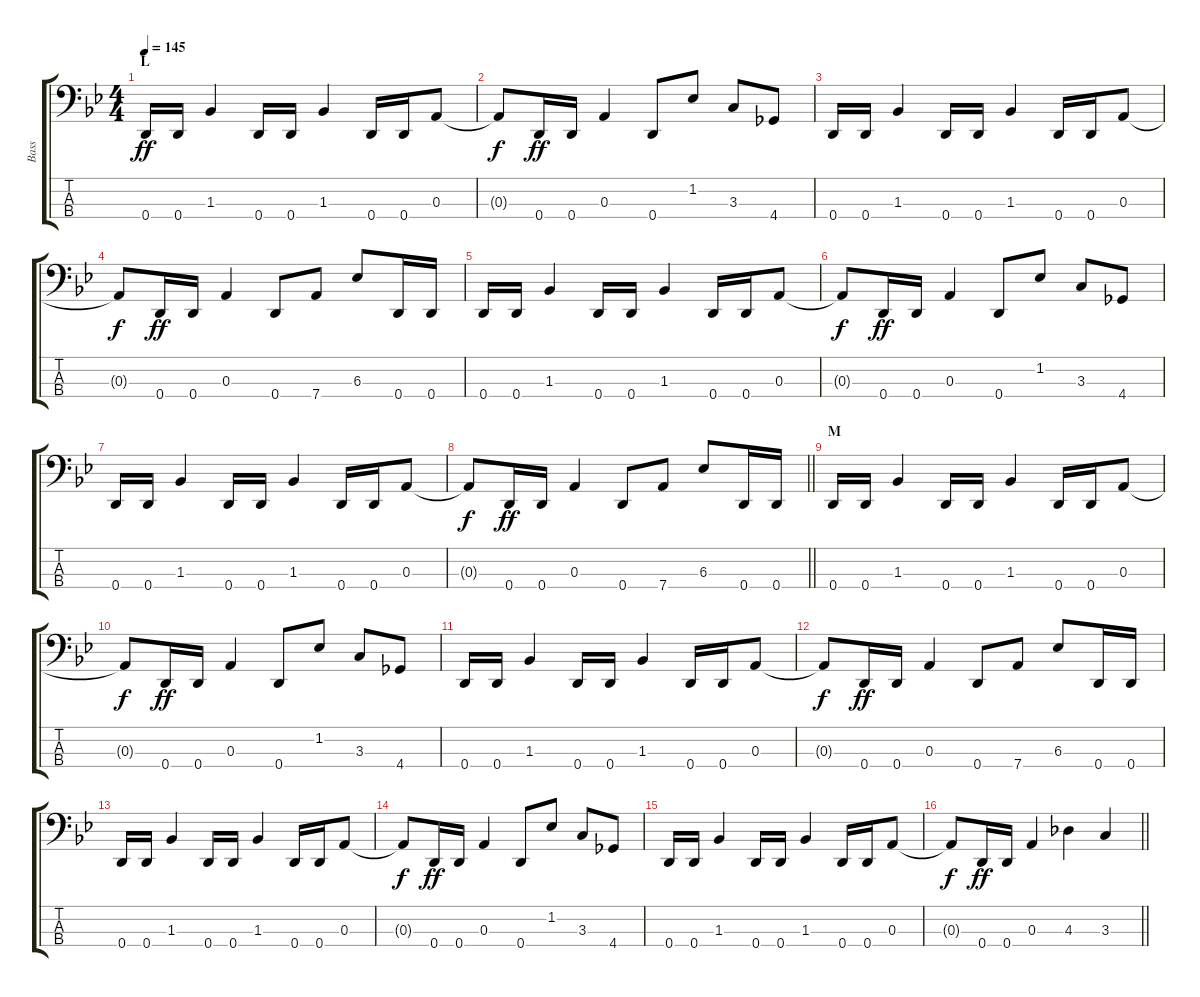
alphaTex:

\track ("Bass" "Bass") {instrument electricbasspick}
\staff {score tabs}
\tuning (G2 D2 A1 D1) {hide}
\ts (4 4)
\section ("" "L")
\tempo 145
\clef f4
\ks gminor
0.4.16{dy ff} 0.4.16 1.3.4 0.4.16 0.4.16 1.3.4 0.4.16 0.4.16 0.3.8 |
0.3{t}.8{dy f} 0.4.16{dy ff} 0.4.16 0.3.4 0.4.8 1.2.8 3.3.8 4.4.8 |
0.4.16 0.4.16 1.3.4 0.4.16 0.4.16 1.3.4 0.4.16 0.4.16 0.3.8 |
0.3{t}.8{dy f} 0.4.16{dy ff} 0.4.16 0.3.4 0.4.8 7.4.8 6.3.8 0.4.16 0.4.16 |
0.4.16 0.4.16 1.3.4 0.4.16 0.4.16 1.3.4 0.4.16 0.4.16 0.3.8 |
0.3{t}.8{dy f} 0.4.16{dy ff} 0.4.16 0.3.4 0.4.8 1.2.8 3.3.8 4.4.8 |
0.4.16 0.4.16 1.3.4 0.4.16 0.4.16 1.3.4 0.4.16 0.4.16 0.3.8 |
\barLineRight lightlight
0.3{t}.8{dy f} 0.4.16{dy ff} 0.4.16 0.3.4 0.4.8 7.4.8 6.3.8 0.4.16 0.4.16 |
\section ("" "M")
0.4.16 0.4.16 1.3.4 0.4.16 0.4.16 1.3.4 0.4.16 0.4.16 0.3.8 |
0.3{t}.8{dy f} 0.4.16{dy ff} 0.4.16 0.3.4 0.4.8 1.2.8 3.3.8 4.4.8 |
0.4.16 0.4.16 1.3.4 0.4.16 0.4.16 1.3.4 0.4.16 0.4.16 0.3.8 |
0.3{t}.8{dy f} 0.4.16{dy ff} 0.4.16 0.3.4 0.4.8 7.4.8 6.3.8 0.4.16 0.4.16 |
0.4.16 0.4.16 1.3.4 0.4.16 0.4.16 1.3.4 0.4.16 0.4.16 0.3.8 |
0.3{t}.8{dy f} 0.4.16{dy ff} 0.4.16 0.3.4 0.4.8 1.2.8 3.3.8 4.4.8 |
0.4.16 0.4.16 1.3.4 0.4.16 0.4.16 1.3.4 0.4.16 0.4.16 0.3.8 |
\barLineRight lightlight
0.3{t}.8{dy f} 0.4.16{dy ff} 0.4.16 0.3.4 4.3.4 3.3.4
